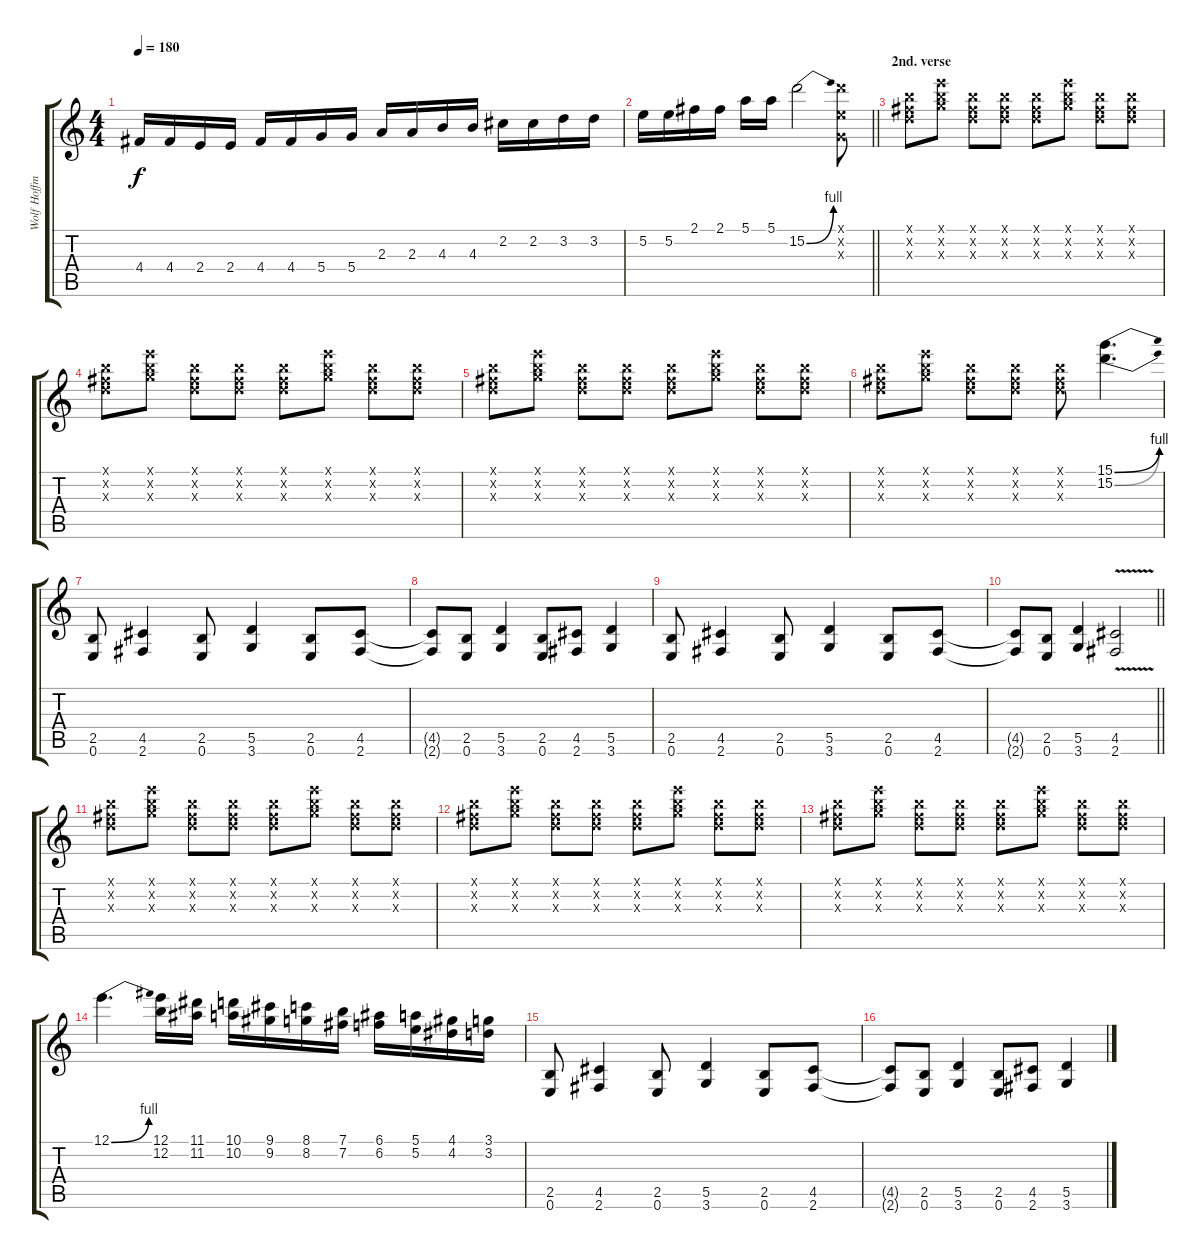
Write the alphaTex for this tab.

\track ("Wolf Hoffman" "Wolf Hoffm") {instrument distortionguitar}
\staff {score tabs}
\tuning (E4 B3 G3 D3 A2 E2) {hide}
\ts (4 4)
\tempo 180
\clef g2
\ks c
4.4.16{dy f} 4.4.16 2.4.16 2.4.16 4.4.16 4.4.16 5.4.16 5.4.16 2.3.16 2.3.16 4.3.16 4.3.16 2.2.16 2.2.16 3.2.16 3.2.16 |
\barLineRight lightlight
5.2.16 5.2.16 2.1.16 2.1.16 5.1.16 5.1.16 15.2{be (bend 0 0 60 4)}.2 (0.1{x} 15.2{x} 0.3{x}).8 |
\section ("" "2nd. verse")
(7.1{x} 7.2{x} 7.3{x}).8 (12.1{x} 12.2{x} 12.3{x}).8 (7.1{x} 7.2{x} 7.3{x}).8 (7.1{x} 7.2{x} 7.3{x}).8 (7.1{x} 7.2{x} 7.3{x}).8 (12.1{x} 12.2{x} 12.3{x}).8 (7.1{x} 7.2{x} 7.3{x}).8 (7.1{x} 7.2{x} 7.3{x}).8 |
(7.1{x} 7.2{x} 7.3{x}).8 (12.1{x} 12.2{x} 12.3{x}).8 (7.1{x} 7.2{x} 7.3{x}).8 (7.1{x} 7.2{x} 7.3{x}).8 (7.1{x} 7.2{x} 7.3{x}).8 (12.1{x} 12.2{x} 12.3{x}).8 (7.1{x} 7.2{x} 7.3{x}).8 (7.1{x} 7.2{x} 7.3{x}).8 |
(7.1{x} 7.2{x} 7.3{x}).8 (12.1{x} 12.2{x} 12.3{x}).8 (7.1{x} 7.2{x} 7.3{x}).8 (7.1{x} 7.2{x} 7.3{x}).8 (7.1{x} 7.2{x} 7.3{x}).8 (12.1{x} 12.2{x} 12.3{x}).8 (7.1{x} 7.2{x} 7.3{x}).8 (7.1{x} 7.2{x} 7.3{x}).8 |
(7.1{x} 7.2{x} 7.3{x}).8 (12.1{x} 12.2{x} 12.3{x}).8 (7.1{x} 7.2{x} 7.3{x}).8 (7.1{x} 7.2{x} 7.3{x}).8 (7.1{x} 7.2{x} 7.3{x}).8 (15.1{be (bend 0 0 60 4)} 15.2{be (bend 0 0 60 4)}).4{d instrument guitarharmonics} |
(2.5 0.6).8{instrument distortionguitar} (4.5 2.6).4 (2.5 0.6).8 (5.5 3.6).4 (2.5 0.6).8 (4.5 2.6).8 |
(4.5{t} 2.6{t}).8 (2.5 0.6).8 (5.5 3.6).4 (2.5 0.6).8 (4.5 2.6).8 (5.5 3.6).4 |
(2.5 0.6).8 (4.5 2.6).4 (2.5 0.6).8 (5.5 3.6).4 (2.5 0.6).8 (4.5 2.6).8 |
\barLineRight lightlight
(4.5{t} 2.6{t}).8 (2.5 0.6).8 (5.5 3.6).4 (4.5 2.6{v}).2 |
(7.1{x} 7.2{x} 7.3{x}).8 (12.1{x} 12.2{x} 12.3{x}).8 (7.1{x} 7.2{x} 7.3{x}).8 (7.1{x} 7.2{x} 7.3{x}).8 (7.1{x} 7.2{x} 7.3{x}).8 (12.1{x} 12.2{x} 12.3{x}).8 (7.1{x} 7.2{x} 7.3{x}).8 (7.1{x} 7.2{x} 7.3{x}).8 |
(7.1{x} 7.2{x} 7.3{x}).8 (12.1{x} 12.2{x} 12.3{x}).8 (7.1{x} 7.2{x} 7.3{x}).8 (7.1{x} 7.2{x} 7.3{x}).8 (7.1{x} 7.2{x} 7.3{x}).8 (12.1{x} 12.2{x} 12.3{x}).8 (7.1{x} 7.2{x} 7.3{x}).8 (7.1{x} 7.2{x} 7.3{x}).8 |
(7.1{x} 7.2{x} 7.3{x}).8 (12.1{x} 12.2{x} 12.3{x}).8 (7.1{x} 7.2{x} 7.3{x}).8 (7.1{x} 7.2{x} 7.3{x}).8 (7.1{x} 7.2{x} 7.3{x}).8 (12.1{x} 12.2{x} 12.3{x}).8 (7.1{x} 7.2{x} 7.3{x}).8 (7.1{x} 7.2{x} 7.3{x}).8 |
12.1{be (bend 0 0 60 4)}.4{d instrument guitarharmonics} (12.1 12.2).16 (11.1 11.2).16 (10.1 10.2).16 (9.1 9.2).16 (8.1 8.2).16 (7.1 7.2).16 (6.1 6.2).16 (5.1 5.2).16 (4.1 4.2).16 (3.1 3.2).16 |
(2.5 0.6).8{instrument distortionguitar} (4.5 2.6).4 (2.5 0.6).8 (5.5 3.6).4 (2.5 0.6).8 (4.5 2.6).8 |
(4.5{t} 2.6{t}).8 (2.5 0.6).8 (5.5 3.6).4 (2.5 0.6).8 (4.5 2.6).8 (5.5 3.6).4
